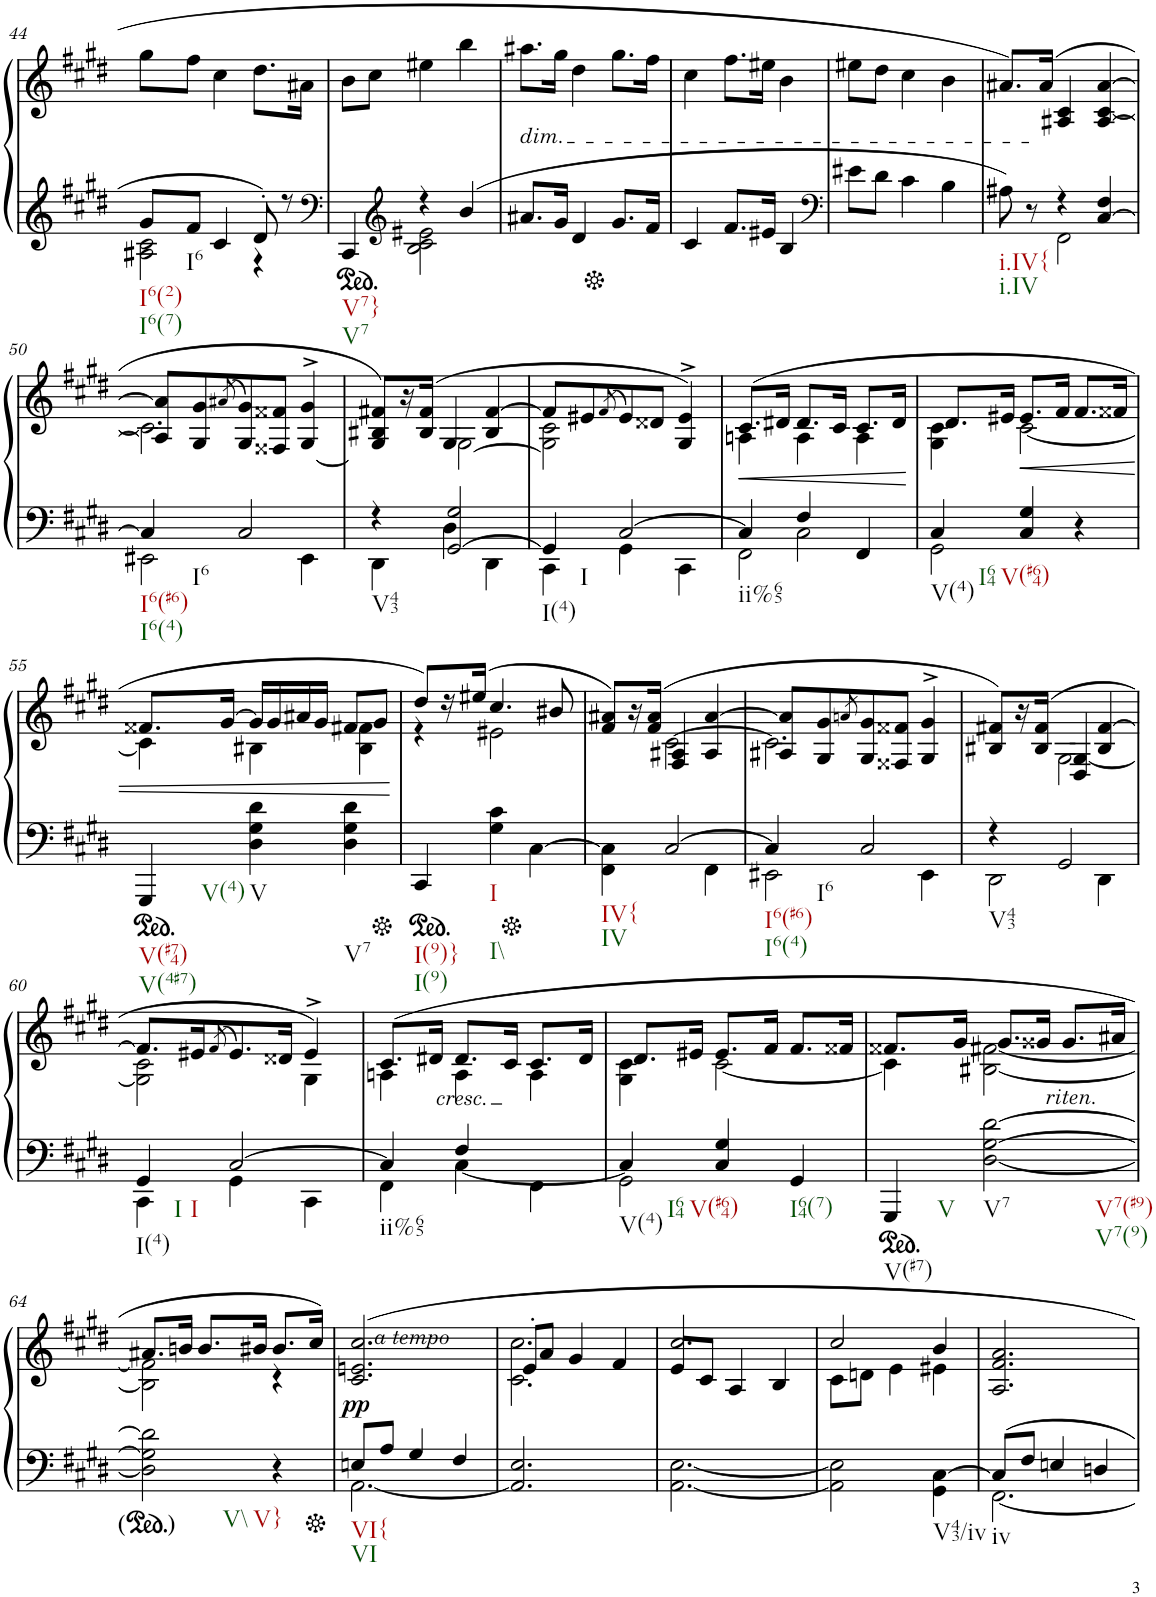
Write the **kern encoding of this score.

**kern	**kern	**dynam
*part2	*part1	*part1
*staff2	*staff1	*staff1
*I"Piano	*I"Piano	*
*I'Pno	*I'Pno	*
!!LO:PB:g=z
*clefG2	*clefG2	*
*k[f#c#g#d#]	*k[f#c#g#d#]	*
*c#:	*c#:	*
*M3/4	*M3/4	*
=44	=44	=44
*^	*	*
!LO:TX:b:t=I6(2)	!	!	!
!LO:TX:b:t=I6(7)	!	!	!
8g#/L	2A#X\ 2c#\	8gg#\L	.
!LO:TX:b:t=I6	!	!	!
8f#/J	.	8ff#\J	.
4c#/	.	4cc#\	.
8d#'/	4r	8.dd#\L	.
8r	.	.	.
.	.	16a#X\Jk	.
=45	=45	=45	=45
*clefF4	*	*	*
*ped	*	*	*
!LO:TX:b:t=V7}	!	!	!
!LO:TX:b:t=V7	!	!	!
4CC#/	4ryy	8b\L	.
.	.	8cc#\J	.
*clefG2	*	*	*
4r	2B\ 2c#\ 2e#X\	4ee#X\	.
(4b/	.	4bb\	.
*v	*v	*	*
=46	=46	=46
!	!LO:TX:b:i:t=dim.	!
8.a#X/L	8.aa#X\L	.
16g#/Jk	16gg#\Jk	.
4d#/	4dd#\	.
*Xped	*	*
8.g#/L	8.gg#\L	.
16f#/Jk	16ff#\Jk	.
=47	=47	=47
4c#/	4cc#\	.
8.f#/L	8.ff#\L	.
16e#X/Jk	16ee#X\Jk	.
4B/	4b\	.
=48	=48	=48
*clefF4	*	*
8e#X\L	8ee#X\L	.
8d#\J	8dd#\J	.
4c#\	4cc#\	.
4B\	4b\	.
=49	=49	=49
*^	*	*
!LO:TX:b:t=i.IV{	!	!	!
!LO:TX:b:t=i.IV	!	!	!
8A#X\)	4ryy	8.a#X/L	.
8r	.	.	.
.	.	(16a#/Jk	.
4r	2FF#\	4A#X/ 4c#/	.
[4C#/ 4F#/	.	[4A#/ [4c#/ [4a#/	.
!!LO:LB:g=z
=50	=50	=50	=50
*	*	*^	*
!LO:TX:b:t=I6(#6)	!	!	!	!
!LO:TX:b:t=I6(4)	!	!	!	!
!LO:TX:b:t=I6	!	!	!	!
4C#/]	2EE#X\	8A#/] 8a#/]L	2.c#\]	.
.	.	8G#/ 8g#/	.	.
.	.	(8qa#X/	.	.
2C#/	.	8G#/ 8g#/)	.	.
.	.	8F##X/ 8f##X/J	.	.
.	4EE#\	[<4G#/^ 4g#/^	.	.
=51	=51	=51	=51	=51
!LO:TX:b:t=V43	!	!	!	!
4r	4DD#\	8G#/] 8B#X/ 8f#X/L)	4ryy	.
.	.	16r	.	.
.	.	(16B#/ 16f#/JJ	.	.
[2GG#/ 2G#/	4D#\	[4G#/	2G#\	.
.	4DD#\	4B#/ [4f#/	.	.
=52	=52	=52	=52	=52
!LO:TX:b:t=I(4)	!	!	!	!
!LO:TX:b:t=I	!	!	!	!
4GG#/]	4CC#\	8f#/L]	2G#\] 2c#\	.
.	.	8e#X/	.	.
.	.	(8qf#/	.	.
[2C#/	4GG#\	8e#/)	.	.
.	.	8d##X/J	.	.
.	4CC#\	4G#/^> 4e#/^>)	4ryy	.
=53	=53	=53	=53	=53
*	*^	*	*	*
!LO:TX:b:t=ii%65	!	!	!	!	!
!	!	!	!	!	!LO:HP:b
4C#/]	4ryy	2FF#\	(8.c#/L	4An\	<
.	.	.	16d#X/Jk	.	.
4F#/	2C#\	.	8.d#/L	4A\	.
.	.	.	16c#/Jk	.	.
4FF#/	.	4ryy	8.c#/L	4A\	.
.	.	.	16d#/Jk	.	.
*v	*v	*v	*	*	*
*	*v	*v	*
.	.	[
=54	=54	=54
*^	*^	*
!LO:TX:b:t=V(4)	!	!	!	!
!LO:TX:b:t=I64	!	!	!	!
!LO:TX:b:t=V(#64)	!	!	!	!
4C#/	2GG#\	8.d#/L	4G#\ 4c#\	.
.	.	16e#X/Jk	.	.
!	!	!	!	!LO:HP:b
4C#/ 4G#/	.	8.e#/L	[2c#\	<
.	.	16f#/Jk	.	.
4r	4ryy	8.f#/L	.	.
.	.	16f##X/Jk	.	.
*v	*v	*	*	*
!!LO:LB:g=z	!!
=55	=55	=55	=55
*ped	*	*	*
!LO:TX:b:t=V(#74)	!	!	!
!LO:TX:b:t=V(4#7)	!	!	!
!LO:TX:b:t=V(4)	!	!	!
4GGG#/	8.f##X/L	4c#\]	.
.	[16g#/Jk	.	.
!LO:TX:b:t=V	!	!	!
4D#\ 4G#\ 4d#\	16g#/LL]	4B#X\	.
.	16g#/	.	.
.	16a#X/	.	.
.	16g#/JJ	.	.
!LO:TX:b:t=V7	!	!	!
4D#\ 4G#\ 4d#\	8f##/L	4B#\ 4f#X\	.
.	8g#/J	.	.
*	*v	*v	*
.	.	[
=56	=56	=56
*Xped	*	*
*ped	*	*
*	*^	*
!LO:TX:b:t=I(9)}	!	!	!
!LO:TX:b:t=I(9)	!	!	!
4CC#/	8dd#/L)	4r	.
.	16r	.	.
.	(16ee#X/JJ	.	.
!LO:TX:b:t=I	!	!	!
!LO:TX:b:t=I\\	!	!	!
4G#\ 4c#\	4.cc#/	2e#X\	.
*Xped	*	*	*
[>4C#\	.	.	.
.	8b#X/	.	.
=57	=57	=57	=57
*^	*	*	*
!LO:TX:b:t=IV{	!	!	!	!
!LO:TX:b:t=IV	!	!	!	!
4FF#\ 4C#\]	2ryy	8f#/ 8a#X/L)	4ryy	.
.	.	16r	.	.
.	.	(16f#/ 16a#/JJ	.	.
[2C#/	.	4F#/ 4A#X/	[>2c#\	.
.	4FF#\	4A#/ [4a#/	.	.
=58	=58	=58	=58	=58
!LO:TX:b:t=I6(#6)	!	!	!	!
!LO:TX:b:t=I6(4)	!	!	!	!
!LO:TX:b:t=I6	!	!	!	!
4C#/]	2EE#X\	8A#X/ 8a#/]L	2.c#\]	.
.	.	8G#/ 8g#/	.	.
.	.	8qan/	.	.
2C#/	.	8G#/ 8g#/	.	.
.	.	8F##X/ 8f##X/J	.	.
.	4EE#\	4G#/^ 4g#/^	.	.
=59	=59	=59	=59	=59
!LO:TX:b:t=V43	!	!	!	!
4r	2DD#\	8B#X/ 8f#X/L)	4ryy	.
.	.	16r	.	.
.	.	(16B#/ 16f#/JJ	.	.
2GG#/	.	4D#/ 4G#/	[2G#\	.
.	4DD#\	4B#/ [4f#/	.	.
!!LO:LB:g=z	!!
=60	=60	=60	=60	=60
!LO:TX:b:t=I(4)	!	!	!	!
!LO:TX:b:t=I	!	!	!	!
!LO:TX:b:t=I	!	!	!	!
4GG#/	4CC#\	8.f#/L]	2G#\] 2c#\	.
.	.	16e#X/K	.	.
.	.	(8qf#/	.	.
[2C#/	4GG#\	8.e#/)	.	.
.	.	16d##X/Jk	.	.
.	4CC#\	4e#^/)	4G#\	.
=61	=61	=61	=61	=61
!LO:TX:b:t=ii%65	!	!	!	!
4C#/]	4FF#\	(8.c#/L	4An\	.
!	!	!LO:TX:b:i:t=cresc.	!	!
.	.	16d#X/Jk	.	.
4F#/	[4C#\	8.d#/L	4A\	.
.	.	16c#/Jk	.	.
4FF#\	4ryy	8.c#/L	4A\	.
.	.	16d#/Jk	.	.
=62	=62	=62	=62	=62
!LO:TX:b:t=V(4)	!	!	!	!
!LO:TX:b:t=I64	!	!	!	!
!LO:TX:b:t=V(#64)	!	!	!	!
4C#/]	2GG#\	8.d#/L	4G#\ 4c#\	.
.	.	16e#X/Jk	.	.
4C#/ 4G#/	.	8.e#/L	[2c#\	.
.	.	16f#/Jk	.	.
!LO:TX:b:t=I64(7)	!	!	!	!
4GG#/	4ryy	8.f#/L	.	.
.	.	16f##X/Jk	.	.
*v	*v	*	*	*
=63	=63	=63	=63
*ped	*	*	*
!LO:TX:b:t=V(#7)	!	!	!
!LO:TX:b:t=V	!	!	!
4GGG#/	8.f##X/L	4c#\]	.
.	16g#/Jk	.	.
!LO:TX:b:t=V7	!	!	!
!LO:TX:b:t=V7(#9)	!	!	!
!LO:TX:b:t=V7(9)	!	!	!
[2D#\ [2G#\ [2d#\	8.g#/L	[2B#X\ [2f#X\	.
!	!LO:TX:b:i:t=riten.	!	!
.	16g##X/Jk	.	.
.	8.g##/L	.	.
.	16a#X/Jk	.	.
!!LO:LB:g=z	!!
=64	=64	=64	=64
!LO:TX:b:t=V\\	!	!	!
!LO:TX:b:t=V}	!	!	!
2D#\] 2G#\] 2d#\]	8.a#X/L	2B#\] 2f#\]	.
.	16bn/Jk	.	.
.	8.b/L	.	.
.	16b#X/Jk	.	.
4r	8.b#/L	4r	.
.	16cc#/Jk)	.	.
*	*v	*v	*
=65	=65	=65
*Xped	*	*
*^	*	*
!	!	!LO:TX:b:i:t=a tempo	!
!LO:TX:b:t=VI{	!	!	!
!LO:TX:b:t=VI	!	!	!
!	!	!	!LO:DY:b
8En/L	[2.AA\	2.c#/ 2.en/ 2.cc#/	pp
8A/J	.	.	.
4G#/	.	.	.
4F#/	.	.	.
*v	*v	*	*
=66	=66	=66
*	*^	*
2.AA/] 2.E/	8e'/L	2.c#\ 2.cc#\	.
.	8a/J	.	.
.	4g#/	.	.
.	4f#/	.	.
=67	=67	=67	=67
[2.AA\ [<2.E\	8e/L	2.cc#/	.
.	8c#/J	.	.
.	4A/	.	.
.	4B/	.	.
=68	=68	=68	=68
2AA\] 2E\]	2cc#/	8c#\L	.
.	.	8dn\J	.
.	.	4e\	.
!LO:TX:b:t=V43/iv	!	!	!
4GG#\ [>4C#\	4b/	4e#X\	.
=69	=69	=69	=69
*^	*	*	*
!LO:TX:b:t=iv	!	!	!	!
*	*	*v	*v	*
8C#/L]	[2.FF#\	2.A/ 2.f#/ 2.a/	.
8F#/J	.	.	.
4En/	.	.	.
4Dn/	.	.	.
*v	*v	*	*
=	=	=
*-	*-	*-
